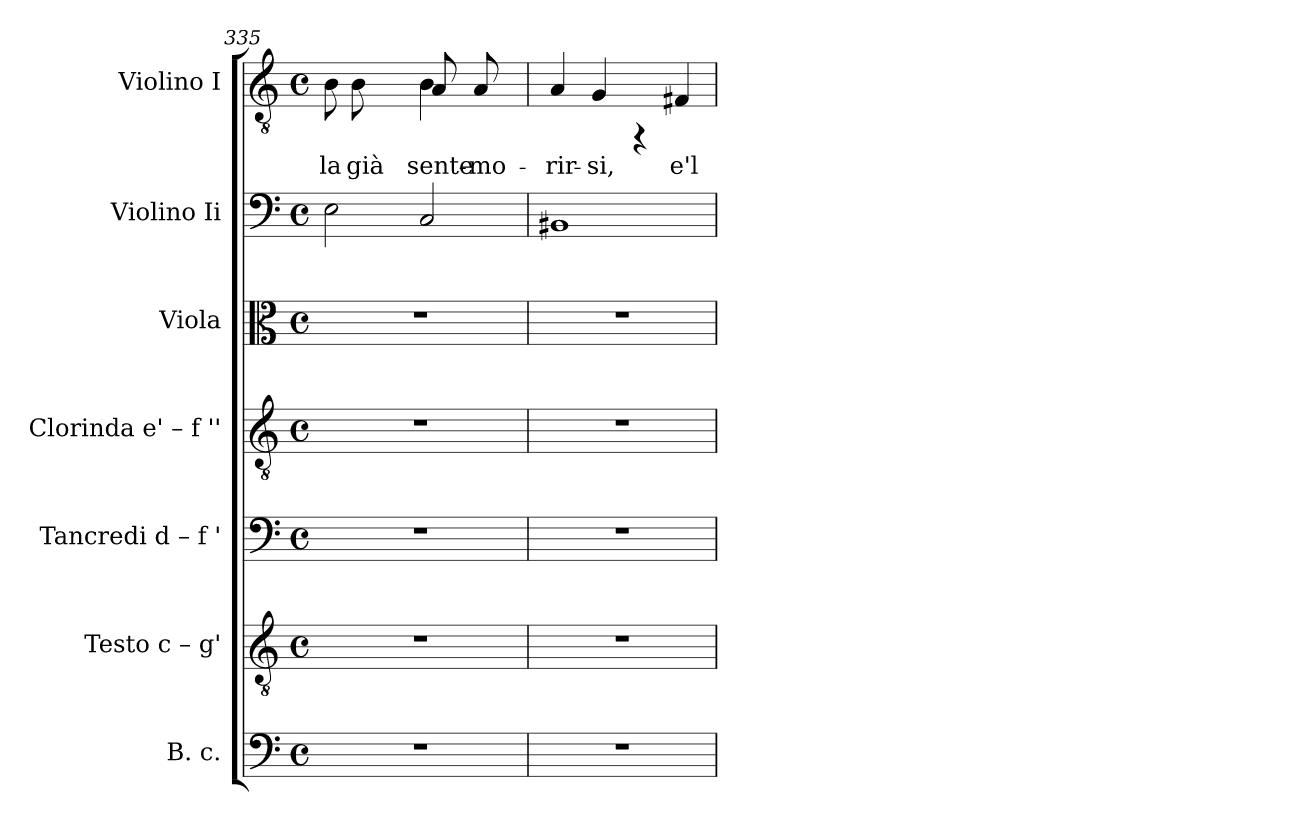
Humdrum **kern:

**kern	**kern	**kern	**kern	**kern	**kern	**kern	**text
*part7	*part6	*part5	*part4	*part3	*part2	*part1	*part1
*staff7	*staff6	*staff5	*staff4	*staff3	*staff2	*staff1	*staff1
*I"B. c.	*I"Testo  c – g'	*I"Tancredi  d – f '	*I"Clorinda  e' – f ''	*I"Viola	*I"Violino Ii	*I"Violino I	*
*clefF4	*clefGv2	*clefF4	*clefGv2	*clefC3	*clefF4	*clefGv2	*
*k[]	*k[]	*k[]	*k[]	*k[]	*k[]	*k[]	*
*C:	*C:	*C:	*C:	*C:	*C:	*C:	*
*M4/4	*M4/4	*M4/4	*M4/4	*M4/4	*M4/4	*M4/4	*
*met(c)	*met(c)	*met(c)	*met(c)	*met(c)	*met(c)	*met(c)	*
=335	=335	=335	=335	=335	=335	=335	=335
!	!	!	!	!	!	!	!LO:LY:b:cj
*	*	*	*	*	*	*^	*
1r	1r	1r	1r	1r	2E\	8B\	2ryy	-la
!	!	!	!	!	!	!	!	!LO:LY:b:cj
.	.	.	.	.	.	8B\	.	già
.	.	.	.	.	.	4ryy	.	.
!	!	!	!	!	!	!	!	!LO:LY:b:cj
.	.	.	.	.	2C/	4B\	8A/	sente-
.	.	.	.	.	.	.	8ryy	.
!	!	!	!	!	!	!	!	!LO:LY:b:cj
.	.	.	.	.	.	8A/	4ryy	-mo-
.	.	.	.	.	.	8ryy	.	.
*	*	*	*	*	*	*v	*v	*
=336	=336	=336	=336	=336	=336	=336	=336
!	!	!	!	!	!	!	!LO:LY:b:cj
1r	1r	1r	1r	1r	1BB#<	4A/	-rir-
!	!	!	!	!	!	!	!LO:LY:b:cj
.	.	.	.	.	.	4G/	-si,
.	.	.	.	.	.	4rFF	.
!	!	!	!	!	!	!	!LO:LY:b:cj
.	.	.	.	.	.	4F#X/	e'l
=	=	=	=	=	=	=	=
*-	*-	*-	*-	*-	*-	*-	*-
